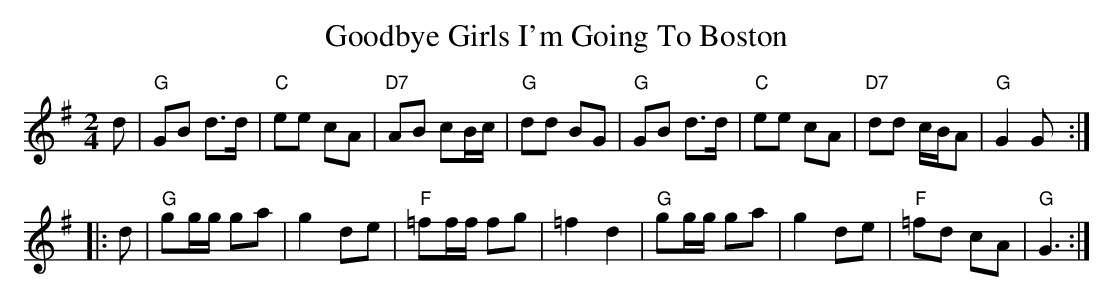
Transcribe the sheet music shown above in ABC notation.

X:1
T:Goodbye Girls I'm Going To Boston
M:2/4
L:1/4
K:G
d/2|"G"G/2B/2 d3/4d/4|"C"e/2e/2 c/2A/2|"D7"A/2B/2 c/2B/4c/4|"G"d/2d/2 B/2G/2|\
"G"G/2B/2 d3/4d/4|"C"e/2e/2 c/2A/2|"D7"d/2d/2 c/4B/4A/2|"G"G G/2:|
|:d/2|"G"g/2g/4g/4 g/2a/2|g d/2e/2|"F"=f/2f/4f/4 f/2g/2|=f d|"G"g/2g/4g/4 g/2a/2\
|g d/2e/2|"F"=f/2d/2 c/2A/2|"G"G3/2:|
